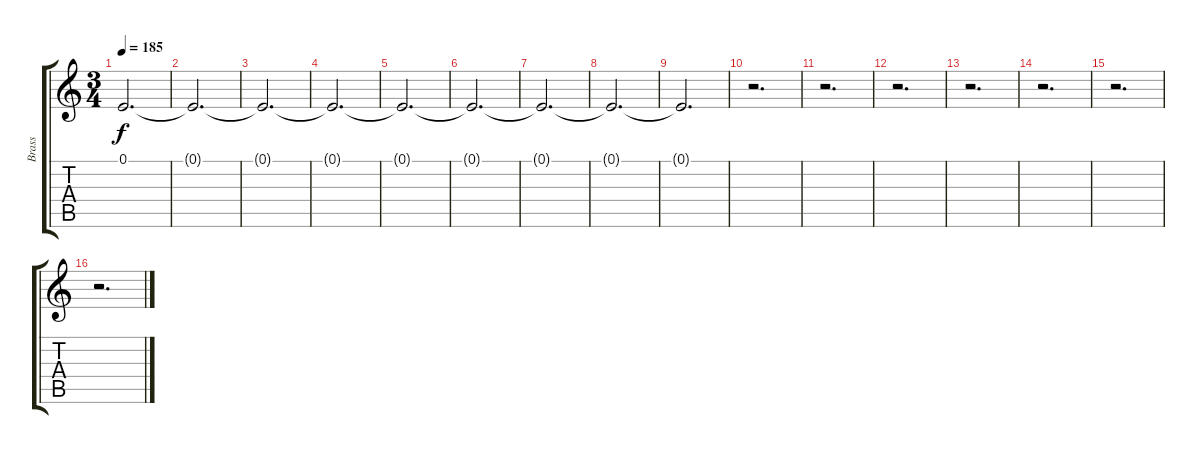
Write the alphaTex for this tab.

\track ("Brass" "Brass") {instrument synthbrass2}
\staff {score tabs}
\tuning (E4 B3 G3 D3 A2 E2) {hide}
\ts (3 4)
\tempo 185
\clef g2
\ks c
0.1{t}.2{d dy f} |
0.1{t}.2{d} |
0.1{t}.2{d} |
0.1{t}.2{d} |
0.1{t}.2{d} |
0.1{t}.2{d} |
0.1{t}.2{d} |
0.1{t}.2{d} |
0.1{t}.2{d} |
r.2{d} |
r.2{d} |
r.2{d} |
r.2{d} |
r.2{d} |
r.2{d} |
r.2{d}
